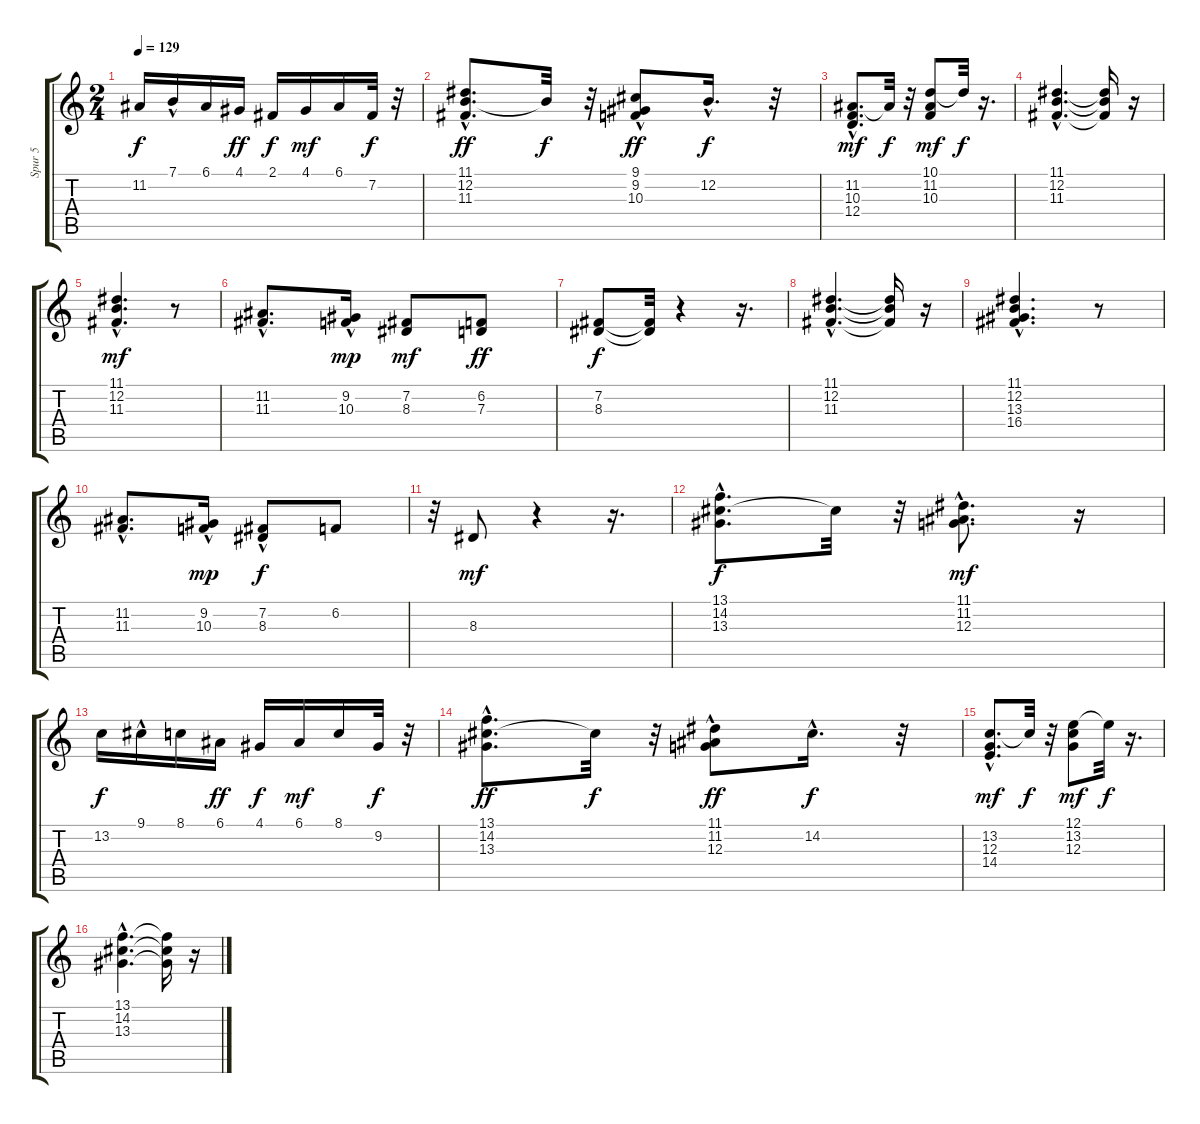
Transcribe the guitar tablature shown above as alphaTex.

\track ("Spur 5" "Spur 5") {instrument accordion}
\staff {score tabs}
\tuning (E4 B3 G3 D3 A2 E2) {hide}
\ts (2 4)
\tempo 129
\clef g2
\ks c
11.2.16{dy f} 7.1{hac}.16 6.1.16 4.1.16{dy ff} 2.1.16{dy f} 4.1.16{dy mf} 6.1.16 7.2.32{dy f} r.32 |
(11.1{hac} 12.2{hac} 11.3{hac}).8{d dy ff} 12.2{t}.32{dy f} r.32 (9.1{hac} 9.2 10.3).8{dy ff} 12.2{hac}.16{d dy f} r.32 |
(11.2{hac} 10.3 12.4{hac}).8{d dy mf} 11.2{t}.32{dy f} r.32 (10.1 11.2 10.3).8{dy mf} 10.1{t}.32{dy f} r.16{d} |
(11.1{hac} 12.2{hac} 11.3{hac}).4{d} (11.1{t} 12.2{t} 11.3{t}).16 r.16 |
(11.1 12.2{hac} 11.3{hac}).4{d dy mf} r.8 |
(11.2 11.3{hac}).8{d} (9.2{hac} 10.3{hac}).16{dy mp} (7.2 8.3).8{dy mf} (6.2 7.3).8{dy ff} |
(7.2 8.3).8{dy f} (7.2{t} 8.3{t}).32 r.4 r.16{d} |
(11.1{hac} 12.2{hac} 11.3{hac}).4{d} (11.1{t} 12.2{t} 11.3{t}).16 r.16 |
(11.1 12.2 13.3 16.4{hac}).4{d} r.8 |
(11.2 11.3{hac}).8{d} (9.2 10.3{hac}).16{dy mp} (7.2 8.3{hac}).8{dy f} 6.2.8 |
r.32 8.3.8{dy mf} r.4 r.16{d} |
(13.1{hac} 14.2{hac} 13.3{hac}).8{d dy f} 14.2{t}.32 r.32 (11.1{hac} 11.2{hac} 12.3).8{d dy mf} r.16 |
13.2.16{dy f} 9.1{hac}.16 8.1.16 6.1.16{dy ff} 4.1.16{dy f} 6.1.16{dy mf} 8.1.16 9.2.32{dy f} r.32 |
(13.1{hac} 14.2{hac} 13.3{hac}).8{d dy ff} 14.2{t}.32{dy f} r.32 (11.1{hac} 11.2 12.3).8{dy ff} 14.2{hac}.16{d dy f} r.32 |
(13.2{hac} 12.3 14.4{hac}).8{d dy mf} 13.2{t}.32{dy f} r.32 (12.1 13.2 12.3).8{dy mf} 12.1{t}.32{dy f} r.16{d} |
(13.1{hac} 14.2{hac} 13.3{hac}).4{d} (13.1{t} 14.2{t} 13.3{t}).16 r.16
